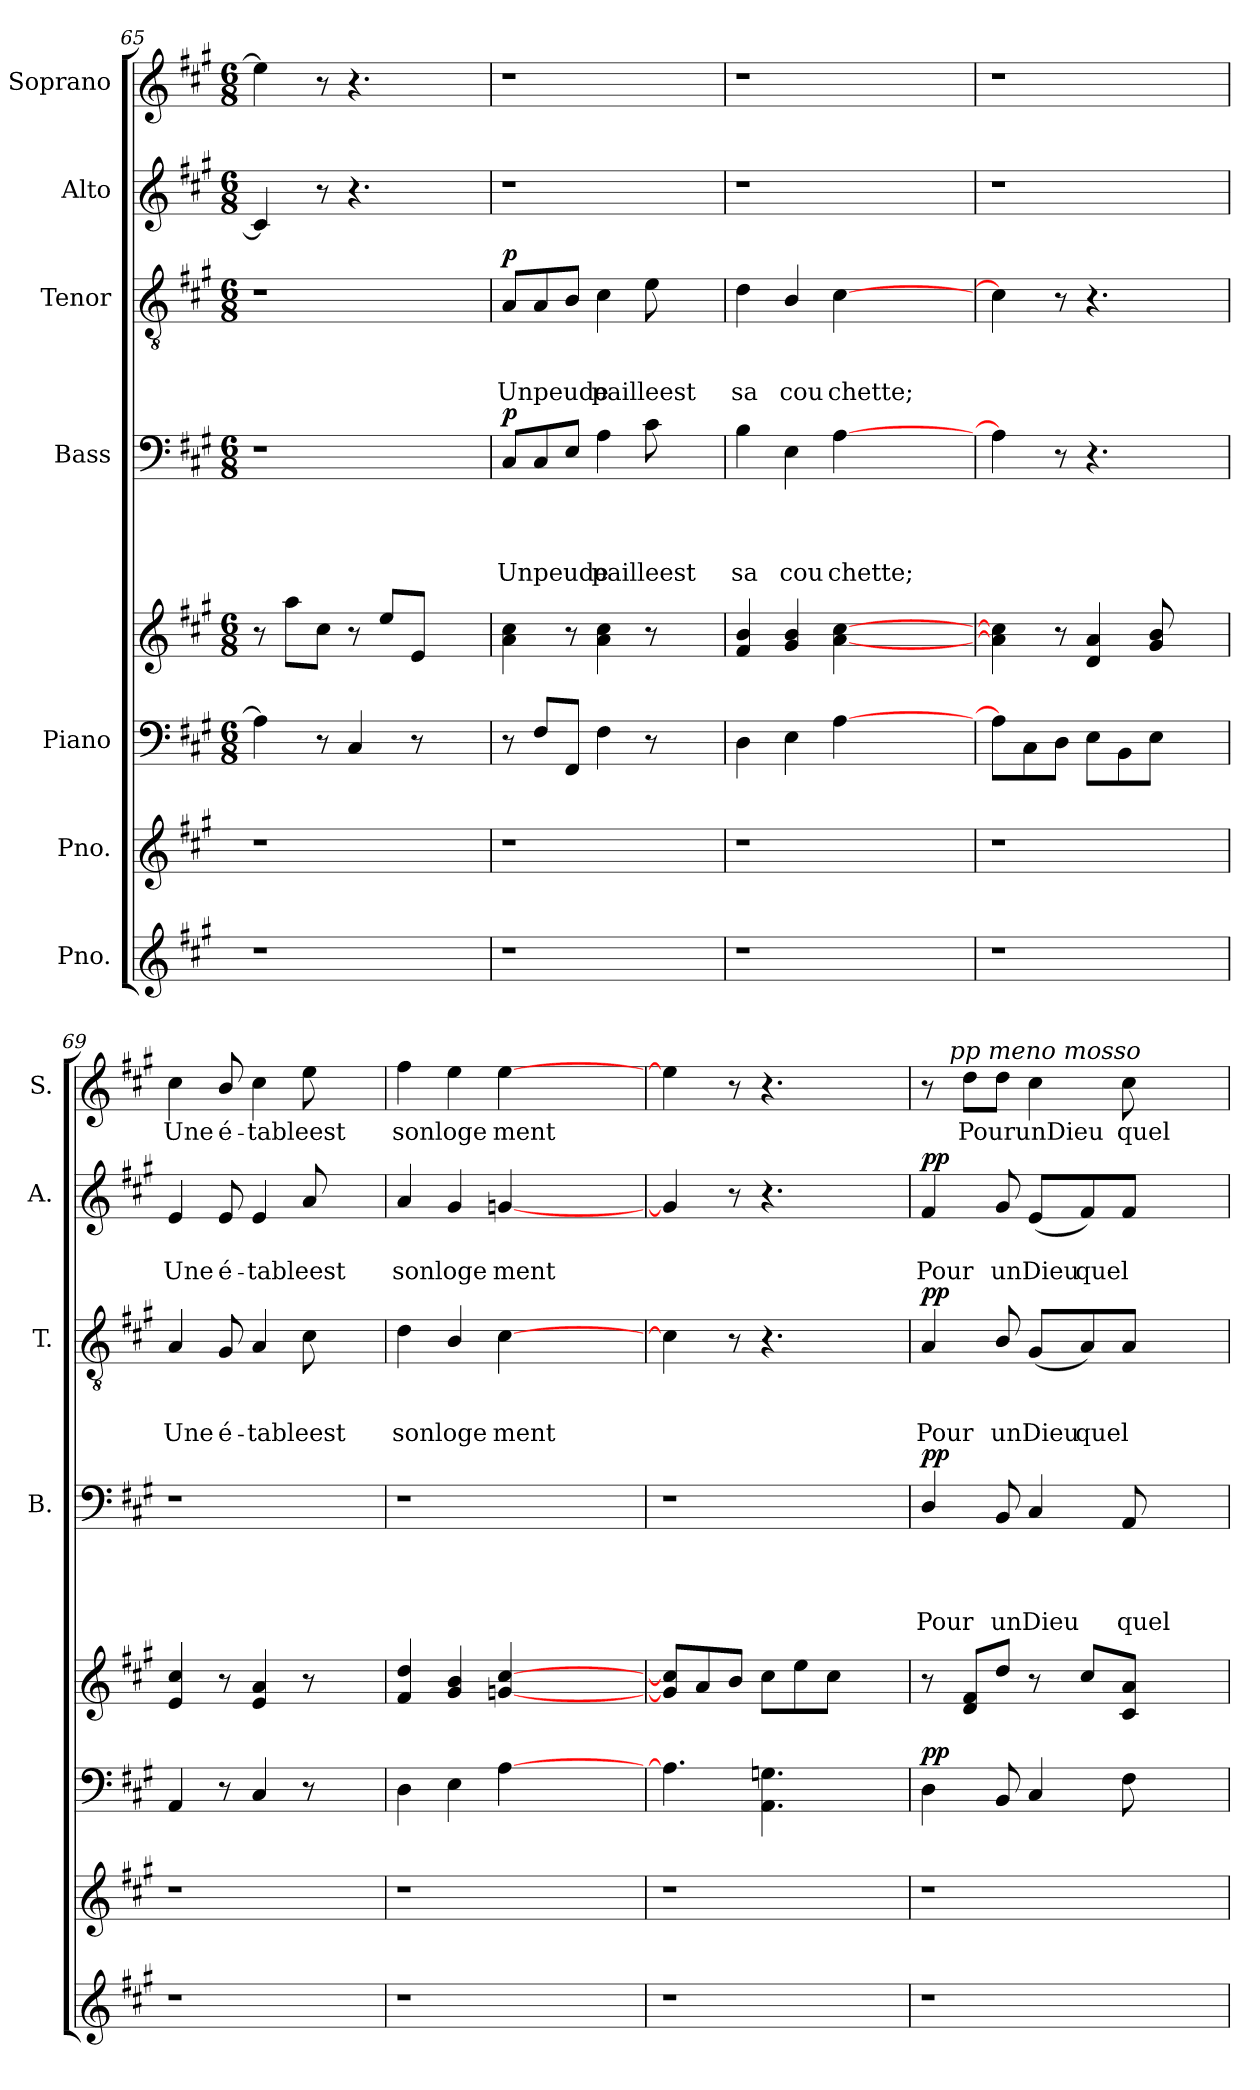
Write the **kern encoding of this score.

**kern	**kern	**kern	**kern	**dynam	**kern	**text	**text	**text	**text	**dynam	**kern	**text	**text	**text	**dynam	**kern	**text	**text	**dynam	**kern	**text
*part7	*part6	*part5	*part5	*part5	*part4	*part4	*part4	*part4	*part4	*part4	*part3	*part3	*part3	*part3	*part3	*part2	*part2	*part2	*part2	*part1	*part1
*staff8	*staff7	*staff6	*staff5	*staff5/6	*staff4	*staff4	*staff4	*staff4	*staff4	*staff4	*staff3	*staff3	*staff3	*staff3	*staff3	*staff2	*staff2	*staff2	*staff2	*staff1	*staff1
*I"Pno.	*I"Pno.	*I"Piano	*	*	*I"Bass	*	*	*	*	*	*I"Tenor	*	*	*	*	*I"Alto	*	*	*	*I"Soprano	*
*	*	*	*	*	*I'B.	*	*	*	*	*	*I'T.	*	*	*	*	*I'A.	*	*	*	*I'S.	*
*clefG2	*clefG2	*clefF4	*clefG2	*	*clefF4	*	*	*	*	*	*clefGv2	*	*	*	*	*clefG2	*	*	*	*clefG2	*
*k[f#c#g#]	*k[f#c#g#]	*k[f#c#g#]	*k[f#c#g#]	*	*k[f#c#g#]	*	*	*	*	*	*k[f#c#g#]	*	*	*	*	*k[f#c#g#]	*	*	*	*k[f#c#g#]	*
*A:	*A:	*A:	*A:	*	*A:	*	*	*	*	*	*A:	*	*	*	*	*A:	*	*	*	*A:	*
*	*	*M6/8	*M6/8	*	*M6/8	*	*	*	*	*	*M6/8	*	*	*	*	*M6/8	*	*	*	*M6/8	*
=65	=65	=65	=65	=65	=65	=65	=65	=65	=65	=65	=65	=65	=65	=65	=65	=65	=65	=65	=65	=65	=65
!	!	!	!	!	!LO:N:vis=1	!	!	!	!	!	!LO:N:vis=1	!	!	!	!	!	!	!	!	!	!
1r	1r	4A\]	8r	.	2.r	.	.	.	.	.	2.r	.	.	.	.	4c#/]	.	.	.	4ee\]	.
.	.	.	8aa\L	.	.	.	.	.	.	.	.	.	.	.	.	.	.	.	.	.	.
.	.	8r	8cc#\J	.	.	.	.	.	.	.	.	.	.	.	.	8r	.	.	.	8r	.
.	.	4C#/	8r	.	.	.	.	.	.	.	.	.	.	.	.	4.r	.	.	.	4.r	.
.	.	.	8ee/L	.	.	.	.	.	.	.	.	.	.	.	.	.	.	.	.	.	.
.	.	8r	8e/J	.	.	.	.	.	.	.	.	.	.	.	.	.	.	.	.	.	.
.	.	4ryy	4ryy	.	4ryy	.	.	.	.	.	4ryy	.	.	.	.	4ryy	.	.	.	4ryy	.
=66	=66	=66	=66	=66	=66	=66	=66	=66	=66	=66	=66	=66	=66	=66	=66	=66	=66	=66	=66	=66	=66
!	!	!	!	!	!	!	!	!	!LO:LY:b	!LO:DY:a	!	!	!	!LO:LY:b	!LO:DY:a	!LO:N:vis=1	!	!	!	!LO:N:vis=1	!
1r	1r	8r	4a\ 4cc#\	.	8C#/L	.	.	.	Unpeude	p	8A/L	.	.	Unpeude	p	2.r	.	.	.	2.r	.
.	.	8F#/L	.	.	8C#/	.	.	.	.	.	8A/	.	.	.	.	.	.	.	.	.	.
.	.	8FF#/J	8r	.	8E/J	.	.	.	.	.	8B/J	.	.	.	.	.	.	.	.	.	.
!	!	!	!	!	!	!	!	!	!LO:LY:b	!	!	!	!	!LO:LY:b	!	!	!	!	!	!	!
.	.	4F#\	4a\ 4cc#\	.	4A\	.	.	.	pailleest	.	4c#\	.	.	pailleest	.	.	.	.	.	.	.
.	.	8r	8r	.	8c#\	.	.	.	.	.	8e\	.	.	.	.	.	.	.	.	.	.
.	.	4ryy	4ryy	.	4ryy	.	.	.	.	.	4ryy	.	.	.	.	4ryy	.	.	.	4ryy	.
=67	=67	=67	=67	=67	=67	=67	=67	=67	=67	=67	=67	=67	=67	=67	=67	=67	=67	=67	=67	=67	=67
!	!	!	!	!	!	!	!	!	!LO:LY:b	!	!	!	!	!LO:LY:b	!	!LO:N:vis=1	!	!	!	!LO:N:vis=1	!
1r	1r	4D\	4f#/ 4b/	.	4B\	.	.	.	sa	.	4d\	.	.	sa	.	2.r	.	.	.	2.r	.
!	!	!	!	!	!	!	!	!	!LO:LY:b	!	!	!	!	!LO:LY:b	!	!	!	!	!	!	!
.	.	4E\	4g#/ 4b/	.	4E\	.	.	.	cou	.	4B/	.	.	cou	.	.	.	.	.	.	.
!	!	!	!	!	!	!	!	!	!LO:LY:b	!	!	!	!	!LO:LY:b	!	!	!	!	!	!	!
.	.	[>4A\	[<4a\ [>4cc#\	.	[>4A\	.	.	.	chette;	.	[>4c#\	.	.	chette;	.	.	.	.	.	.	.
.	.	4ryy	4ryy	.	4ryy	.	.	.	.	.	4ryy	.	.	.	.	4ryy	.	.	.	4ryy	.
=68	=68	=68	=68	=68	=68	=68	=68	=68	=68	=68	=68	=68	=68	=68	=68	=68	=68	=68	=68	=68	=68
!	!	!	!	!	!	!	!	!	!	!	!	!	!	!	!	!LO:N:vis=1	!	!	!	!LO:N:vis=1	!
1r	1r	8A\L]	4a\] 4cc#\]	.	4A\]	.	.	.	.	.	4c#\]	.	.	.	.	2.r	.	.	.	2.r	.
.	.	8C#\	.	.	.	.	.	.	.	.	.	.	.	.	.	.	.	.	.	.	.
.	.	8D\J	8r	.	8r	.	.	.	.	.	8r	.	.	.	.	.	.	.	.	.	.
.	.	8E\L	4d/ 4a/	.	4.r	.	.	.	.	.	4.r	.	.	.	.	.	.	.	.	.	.
.	.	8BB\	.	.	.	.	.	.	.	.	.	.	.	.	.	.	.	.	.	.	.
.	.	8E\J	8g#/ 8b/	.	.	.	.	.	.	.	.	.	.	.	.	.	.	.	.	.	.
.	.	4ryy	4ryy	.	4ryy	.	.	.	.	.	4ryy	.	.	.	.	4ryy	.	.	.	4ryy	.
!!LO:LB:g=z
=69	=69	=69	=69	=69	=69	=69	=69	=69	=69	=69	=69	=69	=69	=69	=69	=69	=69	=69	=69	=69	=69
!	!	!	!	!	!LO:N:vis=1	!	!	!	!	!	!	!	!	!LO:LY:b	!	!	!	!LO:LY:b	!	!	!LO:LY:b
1r	1r	4AA/	4e/ 4cc#/	.	2.r	.	.	.	.	.	4A/	.	.	Une	.	4e/	.	Une	.	4cc#\	Une
!	!	!	!	!	!	!	!	!	!	!	!	!	!	!LO:LY:b	!	!	!	!LO:LY:b	!	!	!LO:LY:b
.	.	8r	8r	.	.	.	.	.	.	.	8G#/	.	.	é-	.	8e/	.	é-	.	8b/	é-
!	!	!	!	!	!	!	!	!	!	!	!	!	!	!LO:LY:b	!	!	!	!LO:LY:b	!	!	!LO:LY:b
.	.	4C#/	4e/ 4a/	.	.	.	.	.	.	.	4A/	.	.	-tableest	.	4e/	.	-tableest	.	4cc#\	-tableest
.	.	8r	8r	.	.	.	.	.	.	.	8c#\	.	.	.	.	8a/	.	.	.	8ee\	.
.	.	4ryy	4ryy	.	4ryy	.	.	.	.	.	4ryy	.	.	.	.	4ryy	.	.	.	4ryy	.
=70	=70	=70	=70	=70	=70	=70	=70	=70	=70	=70	=70	=70	=70	=70	=70	=70	=70	=70	=70	=70	=70
!	!	!	!	!	!LO:N:vis=1	!	!	!	!	!	!	!	!	!LO:LY:b	!	!	!	!LO:LY:b	!	!	!LO:LY:b
1r	1r	4D\	4f#/ 4dd/	.	2.r	.	.	.	.	.	4d\	.	.	sonloge	.	4a/	.	sonloge	.	4ff#\	sonloge
.	.	4E\	4g#/ 4b/	.	.	.	.	.	.	.	4B/	.	.	.	.	4g#/	.	.	.	4ee\	.
!	!	!	!	!	!	!	!	!	!	!	!	!	!	!LO:LY:b	!	!	!	!LO:LY:b	!	!	!LO:LY:b
.	.	[>4A\	[<4gn/ [>4cc#/	.	.	.	.	.	.	.	[>4c#\	.	.	ment	.	[<4gn/	.	ment	.	[>4ee\	ment
.	.	4ryy	4ryy	.	4ryy	.	.	.	.	.	4ryy	.	.	.	.	4ryy	.	.	.	4ryy	.
=71	=71	=71	=71	=71	=71	=71	=71	=71	=71	=71	=71	=71	=71	=71	=71	=71	=71	=71	=71	=71	=71
!	!	!	!	!	!LO:N:vis=1	!	!	!	!	!	!	!	!	!	!	!	!	!	!	!	!
1r	1r	4.A\]	8g/] 8cc#/]L	.	2.r	.	.	.	.	.	4c#\]	.	.	.	.	4g/]	.	.	.	4ee\]	.
.	.	.	8a/	.	.	.	.	.	.	.	.	.	.	.	.	.	.	.	.	.	.
.	.	.	8b/J	.	.	.	.	.	.	.	8r	.	.	.	.	8r	.	.	.	8r	.
.	.	4.AA\ 4.Gn\	8cc#\L	.	.	.	.	.	.	.	4.r	.	.	.	.	4.r	.	.	.	4.r	.
.	.	.	8ee\	.	.	.	.	.	.	.	.	.	.	.	.	.	.	.	.	.	.
.	.	.	8cc#\J	.	.	.	.	.	.	.	.	.	.	.	.	.	.	.	.	.	.
.	.	4ryy	4ryy	.	4ryy	.	.	.	.	.	4ryy	.	.	.	.	4ryy	.	.	.	4ryy	.
=72	=72	=72	=72	=72	=72	=72	=72	=72	=72	=72	=72	=72	=72	=72	=72	=72	=72	=72	=72	=72	=72
!	!	!	!	!LO:DY:a=2	!	!	!	!	!LO:LY:b	!LO:DY:a	!	!	!	!LO:LY:b	!LO:DY:a	!	!	!LO:LY:b	!LO:DY:a	!	!
*	*	*	*	*	*	*	*	*	*	*	*	*	*	*	*	*	*	*	*	*^	*
1r	1r	4D\	8r	pp	4D/	.	.	.	Pour	pp	4A/	.	.	Pour	pp	4f#/	.	Pour	pp	8r	16.ryy	.
!	!	!	!	!	!	!	!	!	!	!	!	!	!	!	!	!	!	!	!	!	!LO:TX:a:i:t=pp meno mosso	!
.	.	.	.	.	.	.	.	.	.	.	.	.	.	.	.	.	.	.	.	.	2ryy	.
!	!	!	!	!	!	!	!	!	!	!	!	!	!	!	!	!	!	!	!	!	!	!LO:LY:b
.	.	.	8d/ 8f#/L	.	.	.	.	.	.	.	.	.	.	.	.	.	.	.	.	8dd\L	.	PourunDieu
!	!	!	!	!	!	!	!	!	!LO:LY:b	!	!	!	!	!LO:LY:b	!	!	!	!LO:LY:b	!	!	!	!
.	.	8BB/	8dd/J	.	8BB/	.	.	.	unDieu	.	8B/	.	.	un	.	8g#/	.	un	.	8dd\J	.	.
!	!	!	!	!	!	!	!	!	!	!	!	!	!	!LO:LY:b	!	!	!	!LO:LY:b	!	!	!	!
.	.	4C#/	8r	.	4C#/	.	.	.	.	.	(<8G#/L	.	.	Dieu	.	(<8e/L	.	Dieu	.	4cc#\	.	.
!	!	!	!	!	!	!	!	!	!	!	!	!	!	!LO:LY:b	!	!	!	!LO:LY:b	!	!	!	!
.	.	.	8cc#/L	.	.	.	.	.	.	.	8A/)	.	.	quel	.	8f#/)	.	quel	.	.	.	.
.	.	.	.	.	.	.	.	.	.	.	.	.	.	.	.	.	.	.	.	.	4ryy	.
!	!	!	!	!	!	!	!	!	!LO:LY:b	!	!	!	!	!	!	!	!	!	!	!	!	!LO:LY:b
.	.	8F#\	8c#/ 8a/J	.	8AA/	.	.	.	quel	.	8A/J	.	.	.	.	8f#/J	.	.	.	8cc#\	.	quel
.	.	4ryy	4ryy	.	4ryy	.	.	.	.	.	4ryy	.	.	.	.	4ryy	.	.	.	4ryy	.	.
.	.	.	.	.	.	.	.	.	.	.	.	.	.	.	.	.	.	.	.	.	8ryy	.
.	.	.	.	.	.	.	.	.	.	.	.	.	.	.	.	.	.	.	.	.	32ryy	.
*	*	*	*	*	*	*	*	*	*	*	*	*	*	*	*	*	*	*	*	*v	*v	*
=	=	=	=	=	=	=	=	=	=	=	=	=	=	=	=	=	=	=	=	=	=
*-	*-	*-	*-	*-	*-	*-	*-	*-	*-	*-	*-	*-	*-	*-	*-	*-	*-	*-	*-	*-	*-
